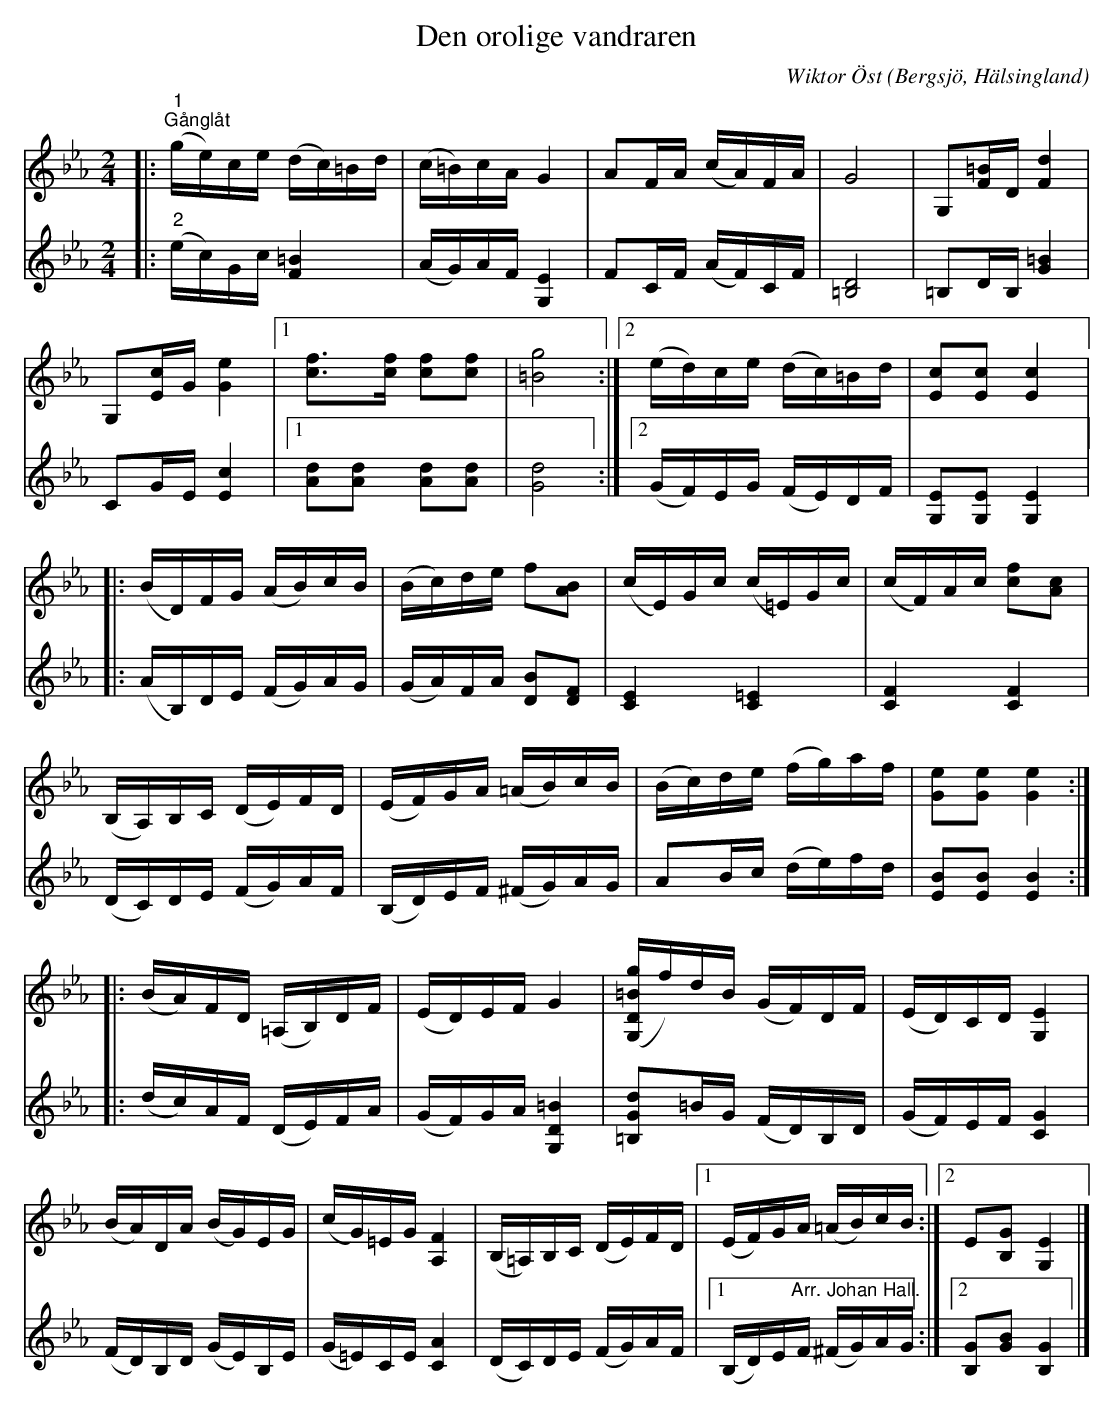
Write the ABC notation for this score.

X:1
T:Den orolige vandraren
C:Wiktor Öst
O:Bergsjö, Hälsingland
L:1/16
M:2/4
K:Cm
V:1
|:"^1""^Gånglåt" (ge)ce (dc)=Bd | (c=B)cA G4 | A2FA (cA)FA | G8 | G,2[F=B]D [Fd]4 |
G,2[Ec]G [Ge]4 |1 [cf]2>[cf]2 [cf]2[cf]2 | [=Bg]8 :|2 (ed)ce (dc)=Bd | [Ec]2[Ec]2 [Ec]4 |:
(BD)FG (AB)cB | (Bc)de f2[AB]2 | (cE)Gc (c=E)Gc | (cF)Ac [cf]2[Ac]2 |
(B,A,)B,C (DE)FD | (EF)GA (=AB)cB | (Bc)de (fg)af | [Ge]2[Ge]2 [Ge]4 ::
(BA)FD (=A,B,)DF | (ED)EF G4 | ([G,D=Bg]f)dB (GF)DF | (ED)CD [G,E]4 |
(BA)DA (BG)EG | (cG)=EG [A,F]4 | (B,=A,)B,C (DE)FD |1 (EF)GA (=AB)cB :|2 E2[B,G]2 [G,E]4 |]
V:2
|:"^2" (ec)Gc [F=B]4 | (AG)AF [G,E]4 | F2CF (AF)CF | [=B,D]8 | =B,2DB, [G=B]4 |
C2GE [Ec]4 |1 [Ad]2[Ad]2 [Ad]2[Ad]2 | [Gd]8 :|2 (GF)EG (FE)DF | [G,E]2[G,E]2 [G,E]4 |:
(AB,)DE (FG)AG | (GA)FA [DB]2[DF]2 | [CE]4 [C=E]4 | [CF]4 [CF]4 |
(DC)DE (FG)AF | (B,D)EF (^FG)AG | A2Bc (de)fd | [EB]2[EB]2 [EB]4 ::
(dc)AF (DE)FA | (GF)GA [G,D=B]4 | [=B,Gd]2=BG (FD)B,D | (GF)EF [CG]4 |
(FD)B,D (GE)B,E | (G=E)CE [CA]4 | (DC)DE (FG)AF |1 (B,D)E"^Arr. Johan Hall."F (^FG)AG :|2 [B,G]2[GB]2 [B,G]4 |]
